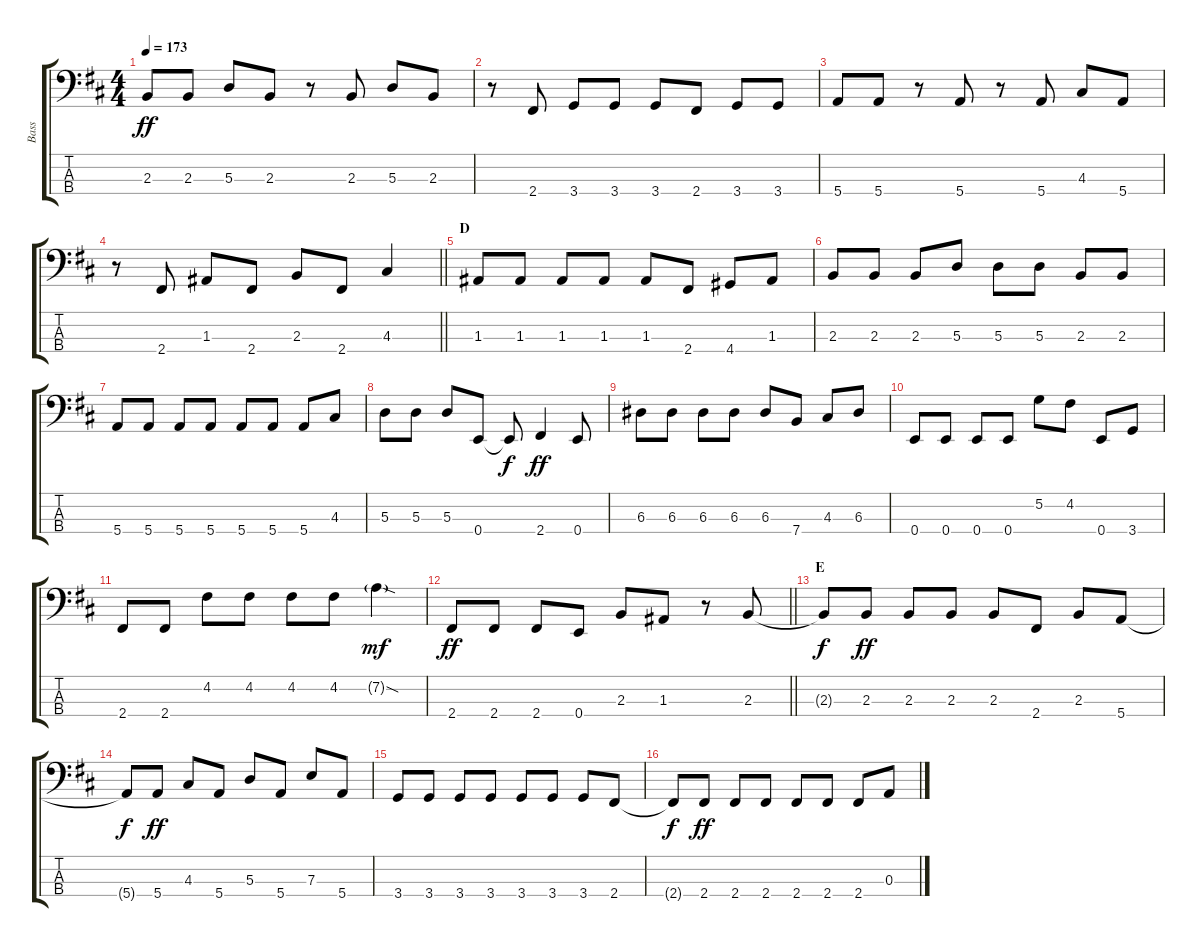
\track ("Bass" "Bass") {instrument electricbasspick}
\staff {score tabs}
\tuning (G2 D2 A1 E1) {hide}
\ts (4 4)
\tempo 173
\clef f4
\ks d
2.3.8{dy ff} 2.3.8 5.3.8 2.3.8 r.8 2.3.8 5.3.8 2.3.8 |
r.8 2.4.8 3.4.8 3.4.8 3.4.8 2.4.8 3.4.8 3.4.8 |
5.4.8 5.4.8 r.8 5.4.8 r.8 5.4.8 4.3.8 5.4.8 |
\barLineRight lightlight
r.8 2.4.8 1.3.8 2.4.8 2.3.8 2.4.8 4.3.4 |
\section ("" "D")
1.3.8 1.3.8 1.3.8 1.3.8 1.3.8 2.4.8 4.4.8 1.3.8 |
2.3.8 2.3.8 2.3.8 5.3.8 5.3.8 5.3.8 2.3.8 2.3.8 |
5.4.8 5.4.8 5.4.8 5.4.8 5.4.8 5.4.8 5.4.8 4.3.8 |
5.3.8 5.3.8 5.3.8 0.4.8 0.4{t}.8{dy f} 2.4.4{dy ff} 0.4.8 |
6.3.8 6.3.8 6.3.8 6.3.8 6.3.8 7.4.8 4.3.8 6.3.8 |
0.4.8 0.4.8 0.4.8 0.4.8 5.2.8 4.2.8 0.4.8 3.4.8 |
2.4.8 2.4.8 4.2.8 4.2.8 4.2.8 4.2.8 7.2{sod g}.4{dy mf} |
\barLineRight lightlight
2.4.8{dy ff} 2.4.8 2.4.8 0.4.8 2.3.8 1.3.8 r.8 2.3.8 |
\section ("" "E")
2.3{t}.8{dy f} 2.3.8{dy ff} 2.3.8 2.3.8 2.3.8 2.4.8 2.3.8 5.4.8 |
5.4{t}.8{dy f} 5.4.8{dy ff} 4.3.8 5.4.8 5.3.8 5.4.8 7.3.8 5.4.8 |
3.4.8 3.4.8 3.4.8 3.4.8 3.4.8 3.4.8 3.4.8 2.4.8 |
2.4{t}.8{dy f} 2.4.8{dy ff} 2.4.8 2.4.8 2.4.8 2.4.8 2.4.8 0.3.8
